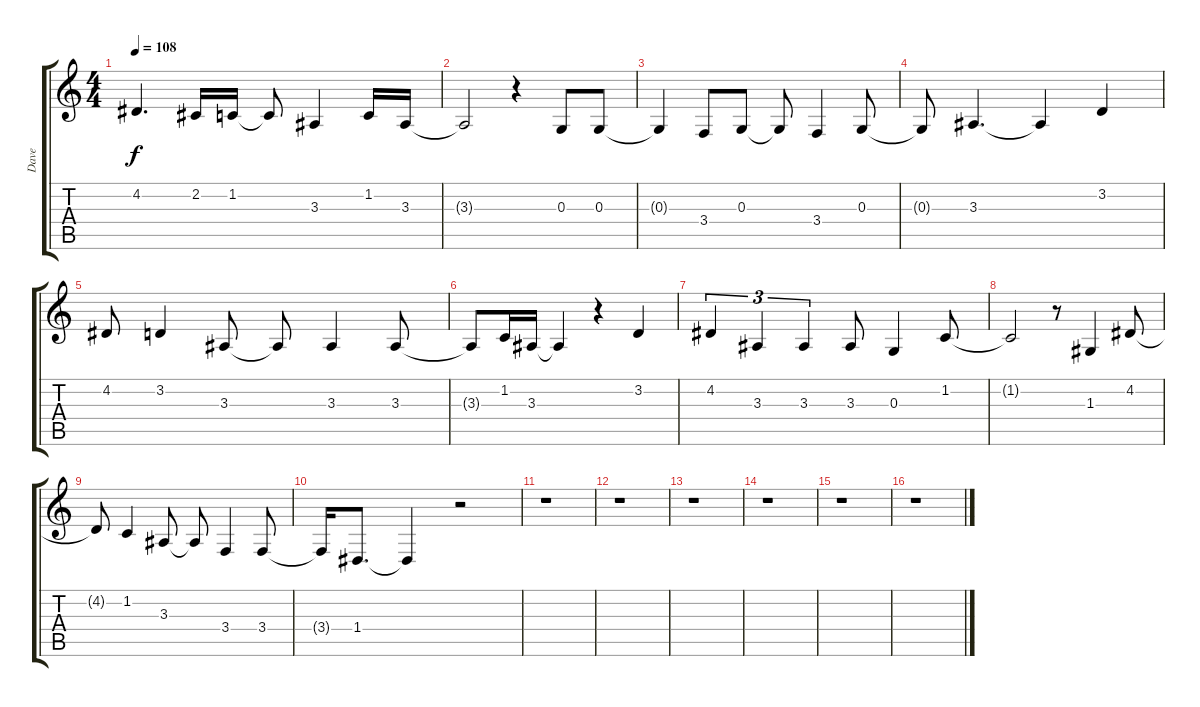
\track ("Dave" "Dave") {instrument violin}
\staff {score tabs}
\tuning (E4 B3 G3 D3 A2 E2) {hide}
\ts (4 4)
\tempo 108
\clef g2
\ks c
4.2.4{d dy f} 2.2.16 1.2.16 1.2{t}.8 3.3.4 1.2.16 3.3.16 |
3.3{t}.2 r.4 0.3.8 0.3.8 |
0.3{t}.4 3.4.8 0.3.8 0.3{t}.8 3.4.4 0.3.8 |
0.3{t}.8 3.3.4{d} 3.3{t}.4 3.2.4 |
4.2.8 3.2.4 3.3.8 3.3{t}.8 3.3.4 3.3.8 |
3.3{t}.8 1.2.16 3.3.16 3.3{t}.4 r.4 3.2.4 |
4.2.4{tu (3 2)} 3.3.4{tu (3 2)} 3.3.4{tu (3 2)} 3.3.8 0.3.4 1.2.8 |
1.2{t}.2 r.8 1.3.4 4.2.8 |
4.2{t}.8 1.2.4 3.3.8 3.3{t}.8 3.4.4 3.4.8 |
3.4{t}.16 1.4.8{d} 1.4{t}.4 r.2 |
r.1 |
r.1 |
r.1 |
r.1 |
r.1 |
r.1
